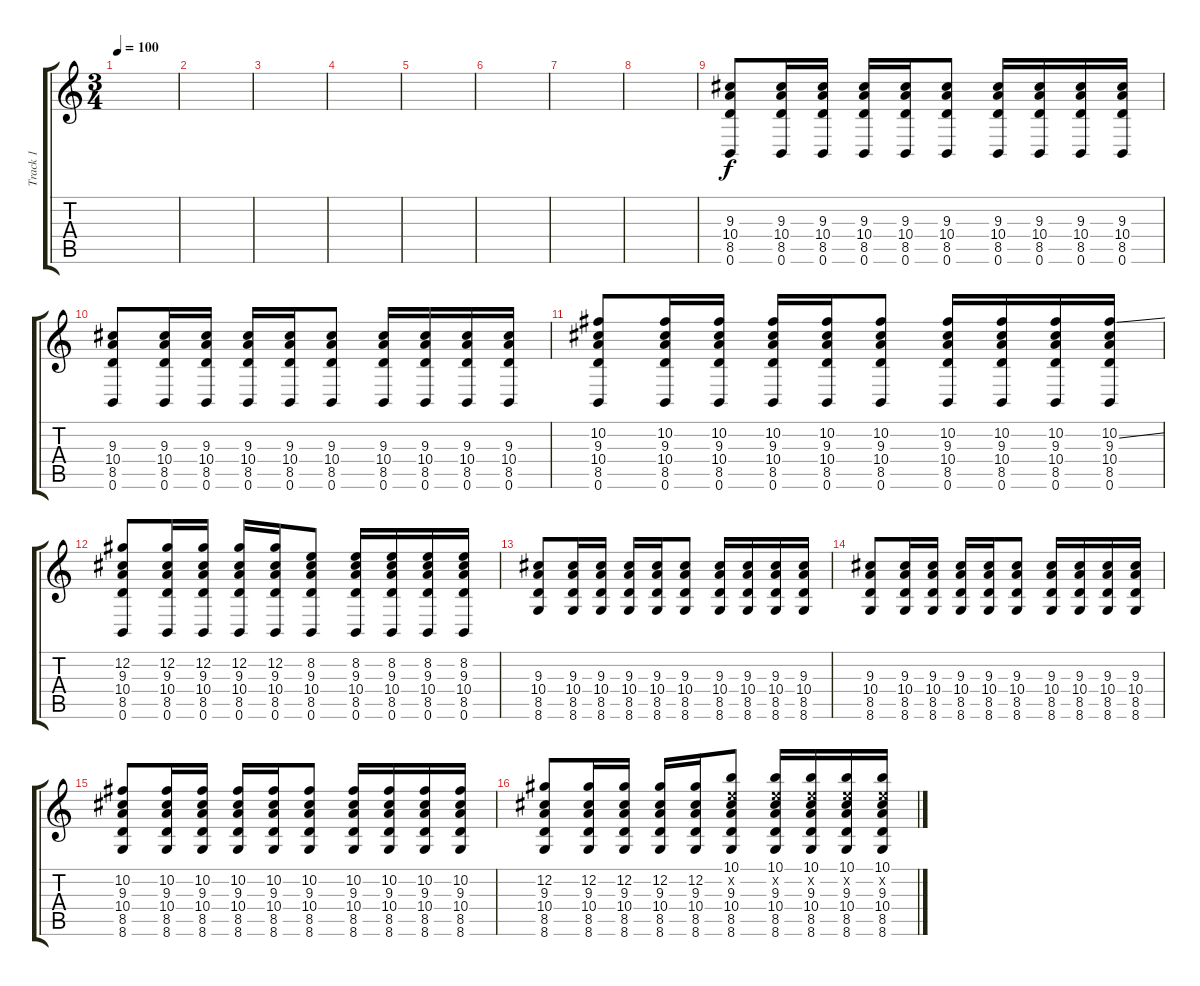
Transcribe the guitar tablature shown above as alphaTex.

\track ("Track 1" "Track 1") {instrument distortionguitar}
\staff {score tabs}
\tuning (Db4 Ab3 E3 B2 Gb2 B1) {hide}
\ts (3 4)
\tempo 100
\clef g2
\ks c
|
|
|
|
|
|
|
|
(9.3 10.4 8.5 0.6).8 (9.3 10.4 8.5 0.6).16 (9.3 10.4 8.5 0.6).16 (9.3 10.4 8.5 0.6).16 (9.3 10.4 8.5 0.6).16 (9.3 10.4 8.5 0.6).8 (9.3 10.4 8.5 0.6).16 (9.3 10.4 8.5 0.6).16 (9.3 10.4 8.5 0.6).16 (9.3 10.4 8.5 0.6).16 |
(9.3 10.4 8.5 0.6).8 (9.3 10.4 8.5 0.6).16 (9.3 10.4 8.5 0.6).16 (9.3 10.4 8.5 0.6).16 (9.3 10.4 8.5 0.6).16 (9.3 10.4 8.5 0.6).8 (9.3 10.4 8.5 0.6).16 (9.3 10.4 8.5 0.6).16 (9.3 10.4 8.5 0.6).16 (9.3 10.4 8.5 0.6).16 |
(10.2 9.3 10.4 8.5 0.6).8 (10.2 9.3 10.4 8.5 0.6).16 (10.2 9.3 10.4 8.5 0.6).16 (10.2 9.3 10.4 8.5 0.6).16 (10.2 9.3 10.4 8.5 0.6).16 (10.2 9.3 10.4 8.5 0.6).8 (10.2 9.3 10.4 8.5 0.6).16 (10.2 9.3 10.4 8.5 0.6).16 (10.2 9.3 10.4 8.5 0.6).16 (10.2{ss} 9.3 10.4 8.5 0.6).16 |
(12.2 9.3 10.4 8.5 0.6).8 (12.2 9.3 10.4 8.5 0.6).16 (12.2 9.3 10.4 8.5 0.6).16 (12.2 9.3 10.4 8.5 0.6).16 (12.2 9.3 10.4 8.5 0.6).16 (8.2 9.3 10.4 8.5 0.6).8 (8.2 9.3 10.4 8.5 0.6).16 (8.2 9.3 10.4 8.5 0.6).16 (8.2 9.3 10.4 8.5 0.6).16 (8.2 9.3 10.4 8.5 0.6).16 |
(9.3 10.4 8.5 8.6).8 (9.3 10.4 8.5 8.6).16 (9.3 10.4 8.5 8.6).16 (9.3 10.4 8.5 8.6).16 (9.3 10.4 8.5 8.6).16 (9.3 10.4 8.5 8.6).8 (9.3 10.4 8.5 8.6).16 (9.3 10.4 8.5 8.6).16 (9.3 10.4 8.5 8.6).16 (9.3 10.4 8.5 8.6).16 |
(9.3 10.4 8.5 8.6).8 (9.3 10.4 8.5 8.6).16 (9.3 10.4 8.5 8.6).16 (9.3 10.4 8.5 8.6).16 (9.3 10.4 8.5 8.6).16 (9.3 10.4 8.5 8.6).8 (9.3 10.4 8.5 8.6).16 (9.3 10.4 8.5 8.6).16 (9.3 10.4 8.5 8.6).16 (9.3 10.4 8.5 8.6).16 |
(10.2 9.3 10.4 8.5 8.6).8 (10.2 9.3 10.4 8.5 8.6).16 (10.2 9.3 10.4 8.5 8.6).16 (10.2 9.3 10.4 8.5 8.6).16 (10.2 9.3 10.4 8.5 8.6).16 (10.2 9.3 10.4 8.5 8.6).8 (10.2 9.3 10.4 8.5 8.6).16 (10.2 9.3 10.4 8.5 8.6).16 (10.2 9.3 10.4 8.5 8.6).16 (10.2 9.3 10.4 8.5 8.6).16 |
(12.2 9.3 10.4 8.5 8.6).8 (12.2 9.3 10.4 8.5 8.6).16 (12.2 9.3 10.4 8.5 8.6).16 (12.2 9.3 10.4 8.5 8.6).16 (12.2 9.3 10.4 8.5 8.6).16 (10.1 8.2{x} 9.3 10.4 8.5 8.6).8 (10.1 8.2{x} 9.3 10.4 8.5 8.6).16 (10.1 8.2{x} 9.3 10.4 8.5 8.6).16 (10.1 8.2{x} 9.3 10.4 8.5 8.6).16 (10.1 8.2{x} 9.3 10.4 8.5 8.6).16
